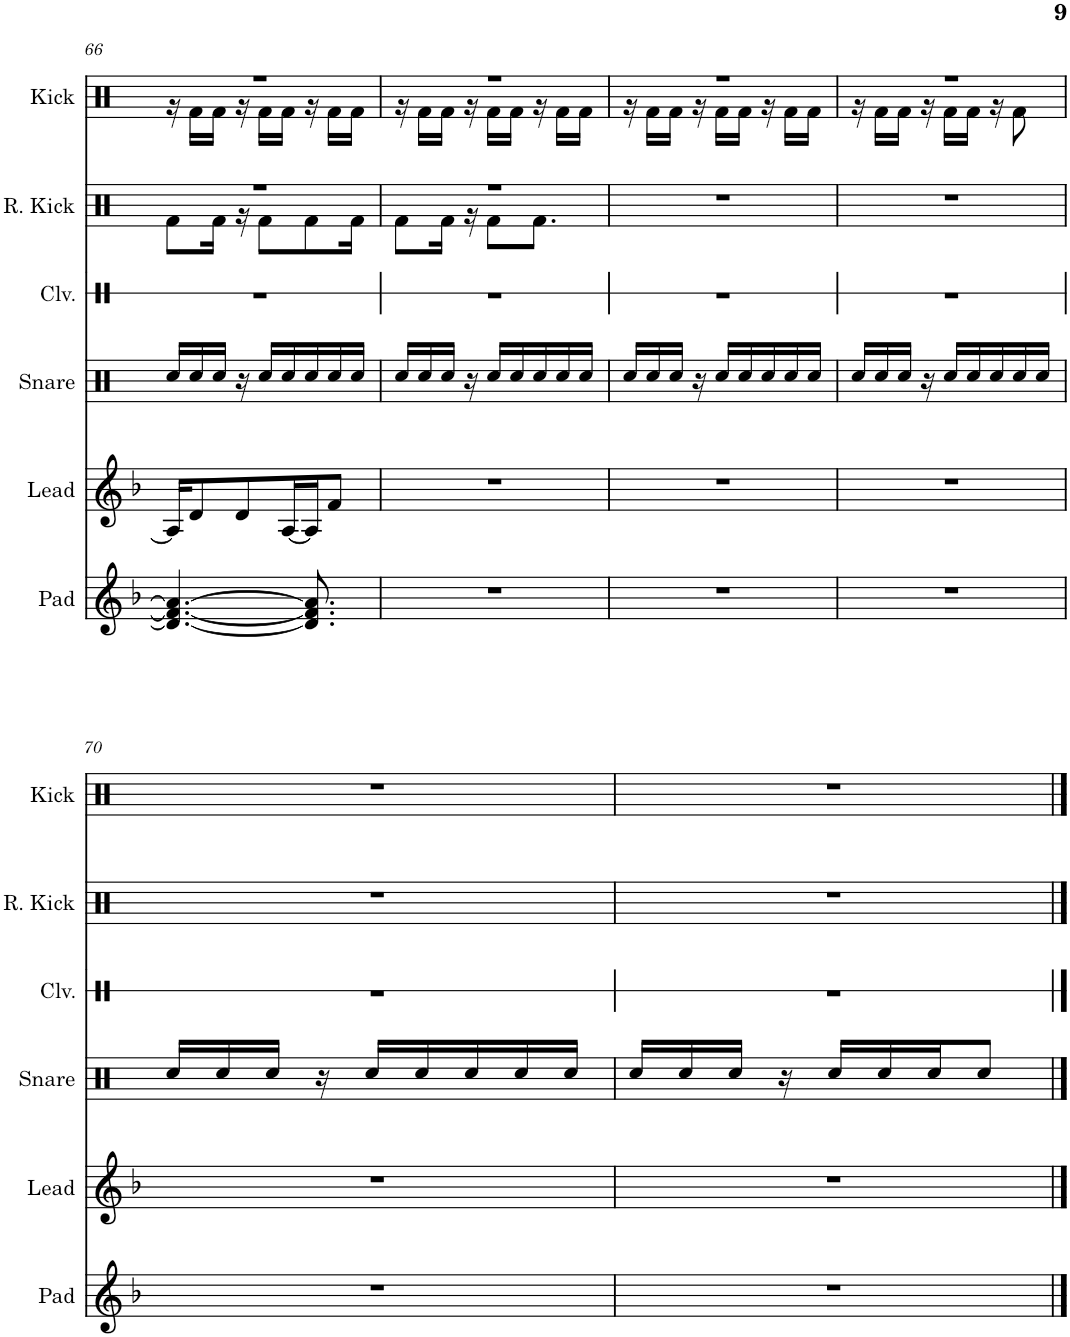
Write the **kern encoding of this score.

**kern	**kern	**kern	**kern	**kern	**kern
*part6	*part5	*part4	*part3	*part2	*part1
*staff6	*staff5	*staff4	*staff3	*staff2	*staff1
*I"Pad	*I"Lead	*I"Snare	*I"Claves	*I"Reverb Kick	*I"Kick
*I'Pad	*I'Lead	*I'Snare	*I'Clv.	*I'R. Kick	*I'Kick
!!LO:PB:g=z
*clefG2	*clefG2	*clefX	*clefX	*clefX	*clefX
*k[b-]	*k[b-]	*k[b-]	*k[b-]	*k[b-]	*k[b-]
*M9/16	*M9/16	*M9/16	*M9/16	*M9/16	*M9/16
=66	=66	=66	=66	=66	=66
*	*	*	*	*^	*^
4.d/_ 4.f/_ 4.a/_	16A/KL]	16Rcc/LL	16%9r	16%9r	8Rf\L	16%9r	16r
.	8d/	16Rcc/	.	.	.	.	16Rf\LL
.	.	16Rcc/JJ	.	.	16Rf\Jk	.	16Rf\JJ
.	8d/	16r	.	.	16r	.	16r
.	.	16Rcc/LL	.	.	8Rf\L	.	16Rf\LL
.	[16A/L	16Rcc/	.	.	.	.	16Rf\JJ
8.d/] 8.f/] 8.a/]	16A/J]	16Rcc/	.	.	8Rf\	.	16r
.	8f/J	16Rcc/	.	.	.	.	16Rf\LL
.	.	16Rcc/JJ	.	.	16Rf\Jk	.	16Rf\JJ
=67	=67	=67	=67	=67	=67	=67	=67
16%9r	16%9r	16Rcc/LL	16%9r	16%9r	8Rf\L	16%9r	16r
.	.	16Rcc/	.	.	.	.	16Rf\LL
.	.	16Rcc/JJ	.	.	16Rf\Jk	.	16Rf\JJ
.	.	16r	.	.	16r	.	16r
.	.	16Rcc/LL	.	.	8Rf\L	.	16Rf\LL
.	.	16Rcc/	.	.	.	.	16Rf\JJ
.	.	16Rcc/	.	.	8.Rf\J	.	16r
.	.	16Rcc/	.	.	.	.	16Rf\LL
.	.	16Rcc/JJ	.	.	.	.	16Rf\JJ
*	*	*	*	*v	*v	*	*
=68	=68	=68	=68	=68	=68	=68
16%9r	16%9r	16Rcc/LL	16%9r	16%9r	16%9r	16r
.	.	16Rcc/	.	.	.	16Rf\LL
.	.	16Rcc/JJ	.	.	.	16Rf\JJ
.	.	16r	.	.	.	16r
.	.	16Rcc/LL	.	.	.	16Rf\LL
.	.	16Rcc/	.	.	.	16Rf\JJ
.	.	16Rcc/	.	.	.	16r
.	.	16Rcc/	.	.	.	16Rf\LL
.	.	16Rcc/JJ	.	.	.	16Rf\JJ
=69	=69	=69	=69	=69	=69	=69
16%9r	16%9r	16Rcc/LL	16%9r	16%9r	16%9r	16r
.	.	16Rcc/	.	.	.	16Rf\LL
.	.	16Rcc/JJ	.	.	.	16Rf\JJ
.	.	16r	.	.	.	16r
.	.	16Rcc/LL	.	.	.	16Rf\LL
.	.	16Rcc/	.	.	.	16Rf\JJ
.	.	16Rcc/	.	.	.	16r
.	.	16Rcc/	.	.	.	8Rf\
.	.	16Rcc/JJ	.	.	.	.
*	*	*	*	*	*v	*v
!!LO:LB:g=z
=70	=70	=70	=70	=70	=70
16%9r	16%9r	16Rcc/LL	16%9r	16%9r	16%9r
.	.	16Rcc/	.	.	.
.	.	16Rcc/JJ	.	.	.
.	.	16r	.	.	.
.	.	16Rcc/LL	.	.	.
.	.	16Rcc/	.	.	.
.	.	16Rcc/	.	.	.
.	.	16Rcc/	.	.	.
.	.	16Rcc/JJ	.	.	.
=71	=71	=71	=71	=71	=71
16%9r	16%9r	16Rcc/LL	16%9r	16%9r	16%9r
.	.	16Rcc/	.	.	.
.	.	16Rcc/JJ	.	.	.
.	.	16r	.	.	.
.	.	16Rcc/LL	.	.	.
.	.	16Rcc/	.	.	.
.	.	16Rcc/J	.	.	.
.	.	8Rcc/J	.	.	.
==	==	==	==	==	==
*-	*-	*-	*-	*-	*-
